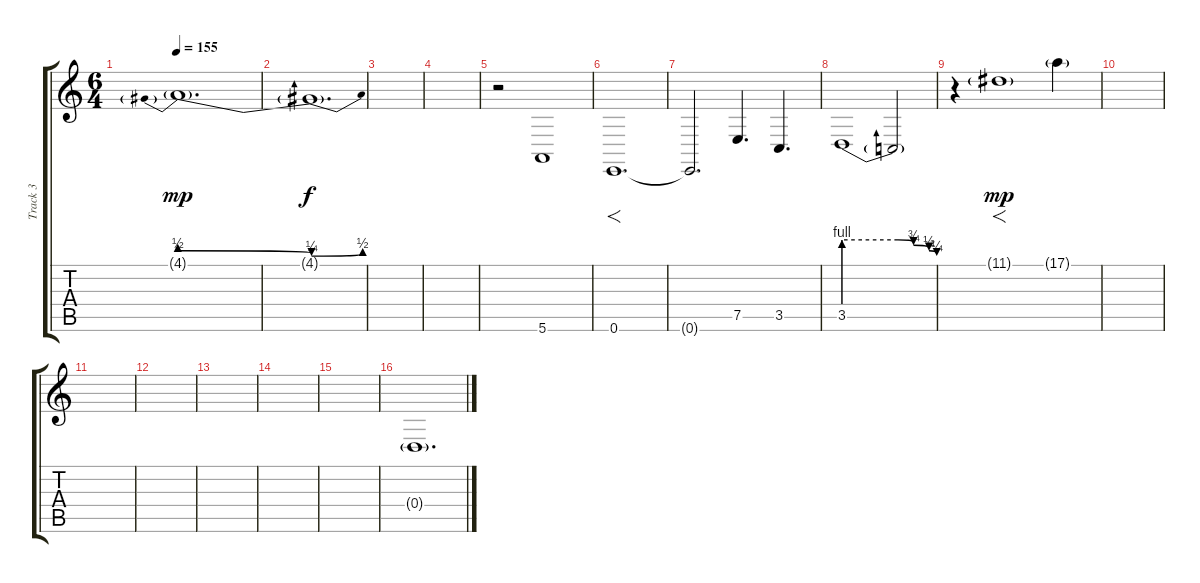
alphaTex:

\track ("Track 3" "Track 3") {instrument cello}
\staff {score tabs}
\tuning (E4 B3 G3 D3 A2 E2) {hide}
\ts (6 4)
\tempo 155
\clef g2
\ks c
4.1{be (prebendrelease 0 2 60 1) g}.1{d dy mp} |
4.1{be (bend 0 1 60 2) t}.1{d dy f} |
|
|
r.2 5.6.1 |
0.6.1{f d} |
0.6{t}.2{d} 7.5.4{d} 3.5.4{d} |
3.5{be (custom 0 4 35 4 45 3 55 2 60 1)}.1 3.5{t}.2 |
r.4 11.1{g}.1{f dy mp} 17.1{g}.4 |
|
|
|
|
|
|
0.4{g}.1{d}
